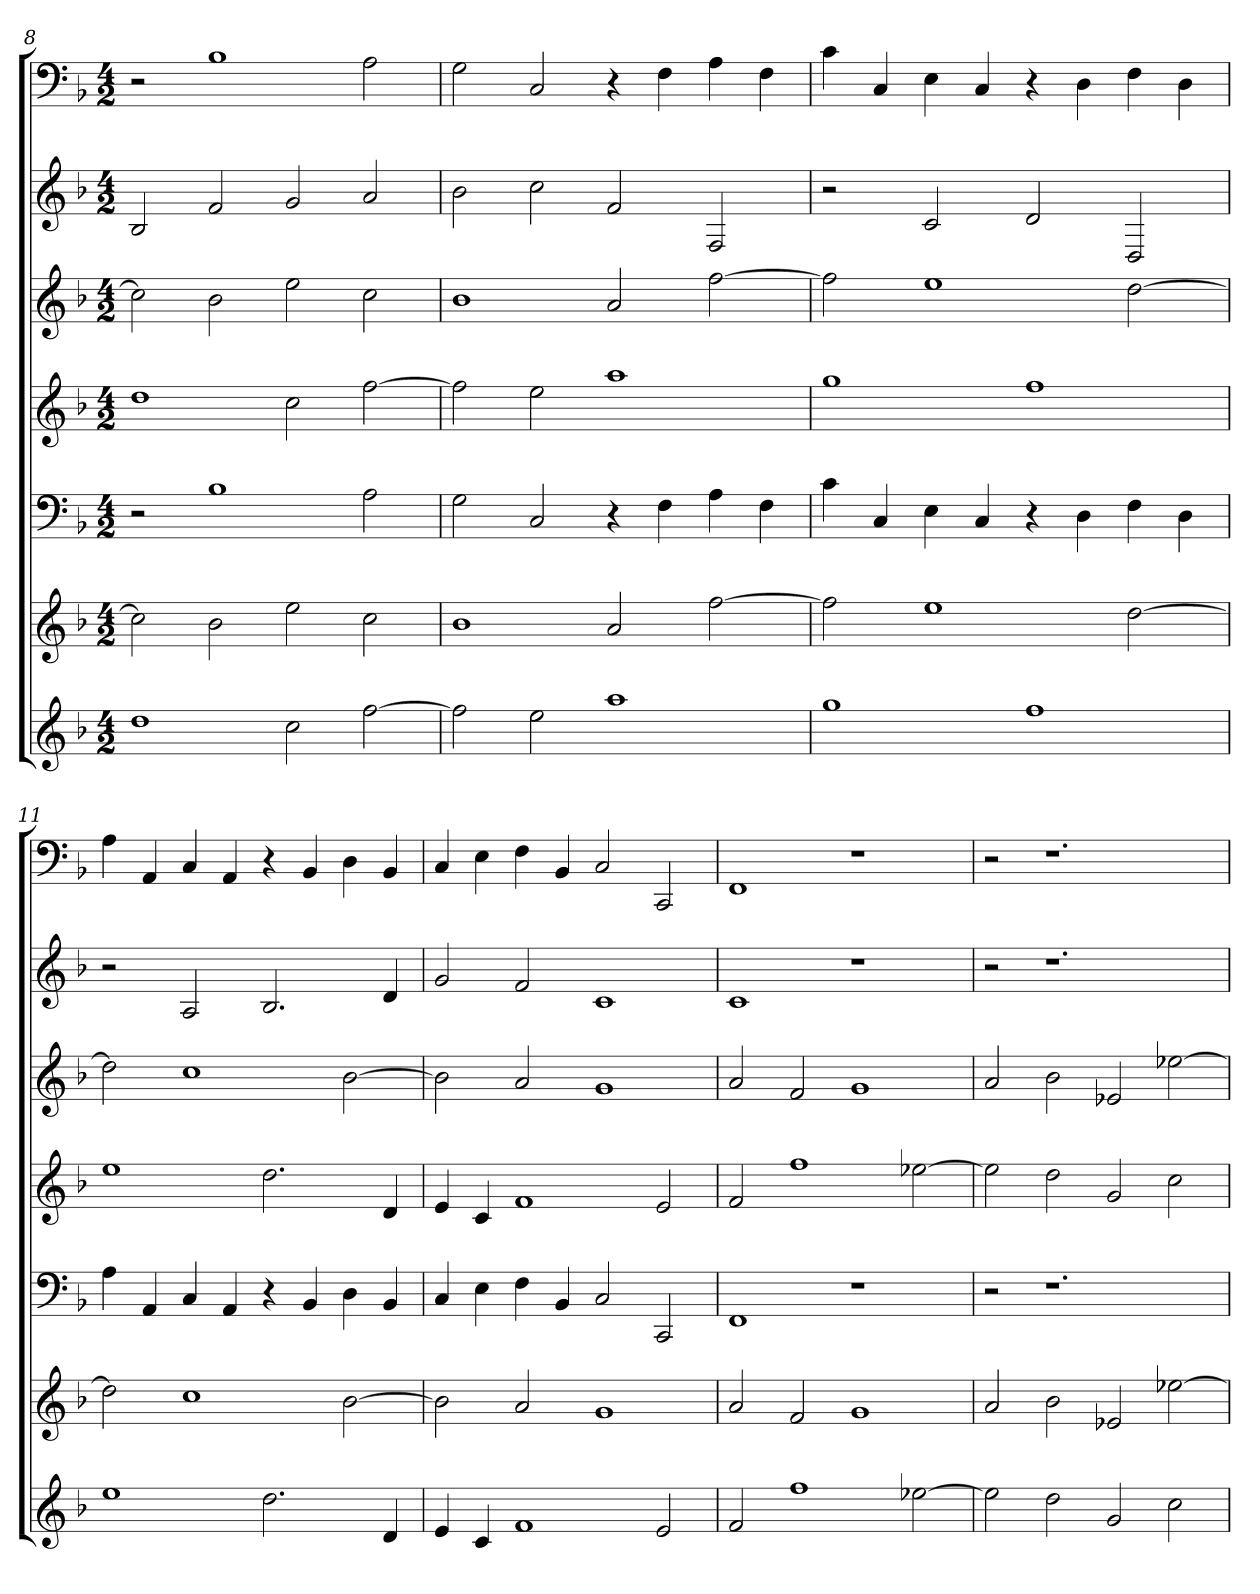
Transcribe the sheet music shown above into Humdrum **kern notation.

**kern	**kern	**kern	**kern	**kern	**kern	**kern
*part7	*part6	*part5	*part4	*part3	*part2	*part1
*staff7	*staff6	*staff5	*staff4	*staff3	*staff2	*staff1
*k[b-]	*k[b-]	*k[b-]	*k[b-]	*k[b-]	*k[b-]	*k[b-]
*F:	*F:	*F:	*F:	*F:	*F:	*F:
*M4/2	*M4/2	*M4/2	*M4/2	*M4/2	*M4/2	*M4/2
=8	=8	=8	=8	=8	=8	=8
1dd	2cc]	2r	1dd	2cc]	2B-	2r
.	2b-	1B-	.	2b-	2f	1B-
2cc	2ee	.	2cc	2ee	2g	.
[2ff	2cc	2A	[2ff	2cc	2a	2A
=9	=9	=9	=9	=9	=9	=9
2ff]	1b-	2G	2ff]	1b-	2b-	2G
2ee	.	2C	2ee	.	2cc	2C
1aa	2a	4r	1aa	2a	2f	4r
.	.	4F	.	.	.	4F
.	[2ff	4A	.	[2ff	2F	4A
.	.	4F	.	.	.	4F
=10	=10	=10	=10	=10	=10	=10
1gg	2ff]	4c	1gg	2ff]	2r	4c
.	.	4C	.	.	.	4C
.	1ee	4E	.	1ee	2c	4E
.	.	4C	.	.	.	4C
1ff	.	4r	1ff	.	2d	4r
.	.	4D	.	.	.	4D
.	[2dd	4F	.	[2dd	2D	4F
.	.	4D	.	.	.	4D
=11	=11	=11	=11	=11	=11	=11
1ee	2dd]	4A	1ee	2dd]	2r	4A
.	.	4AA	.	.	.	4AA
.	1cc	4C	.	1cc	2A	4C
.	.	4AA	.	.	.	4AA
2.dd	.	4r	2.dd	.	2.B-	4r
.	.	4BB-	.	.	.	4BB-
.	[2b-	4D	.	[2b-	.	4D
4d	.	4BB-	4d	.	4d	4BB-
=12	=12	=12	=12	=12	=12	=12
4e	2b-]	4C	4e	2b-]	2g	4C
4c	.	4E	4c	.	.	4E
1f	2a	4F	1f	2a	2f	4F
.	.	4BB-	.	.	.	4BB-
.	1g	2C	.	1g	1c	2C
2e	.	2CC	2e	.	.	2CC
=13	=13	=13	=13	=13	=13	=13
2f	2a	1FF	2f	2a	1c	1FF
1ff	2f	.	1ff	2f	.	.
.	1g	1r	.	1g	1r	1r
[2ee-X	.	.	[2ee-X	.	.	.
=14	=14	=14	=14	=14	=14	=14
2ee-]	2a	2r	2ee-]	2a	2r	2r
2dd	2b-	1.r	2dd	2b-	1.r	1.r
2g	2e-X	.	2g	2e-X	.	.
2cc	[2ee-X	.	2cc	[2ee-X	.	.
=	=	=	=	=	=	=
*-	*-	*-	*-	*-	*-	*-
